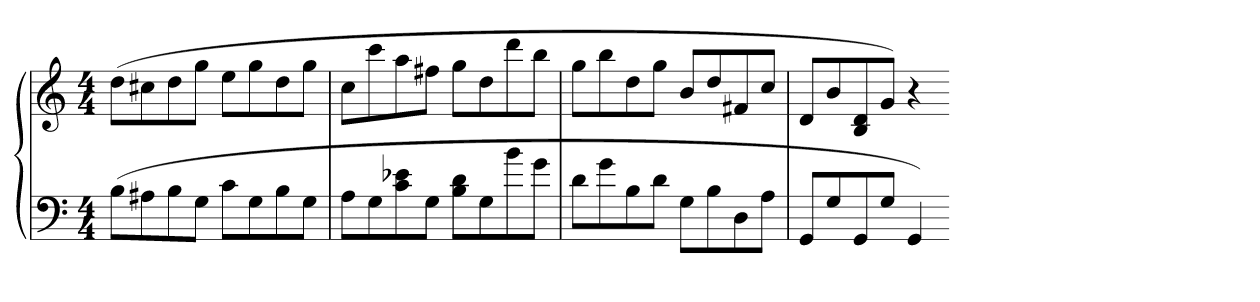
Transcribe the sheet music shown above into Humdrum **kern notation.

**kern	**kern
*part1	*part1
*staff2	*staff1
*clefF4	*clefG2
*M4/4	*M4/4
=	=
(8BL	(8ddL
8A#X	8cc#X
8B	8dd
8GJ	8ggJ
8cL	8eeL
8G	8gg
8B	8dd
8GJ	8ggJ
=	=
8AL	8ccL
8G	8ccc
8c 8e-X	8aa
8GJ	8ff#XJ
8B 8dL	8ggL
8G	8dd
8b	8ddd
8gJ	8bbJ
=	=
8dL	8ggL
8g	8bb
8B	8dd
8dJ	8ggJ
8GL	8bL
8B	8dd
8D	8f#X
8AJ	8ccJ
=	=
8GGL	8dL
8G	8b
8GG	8B 8d
8GJ	8gJ)
4GG)	4r
=-	=-
*-	*-
